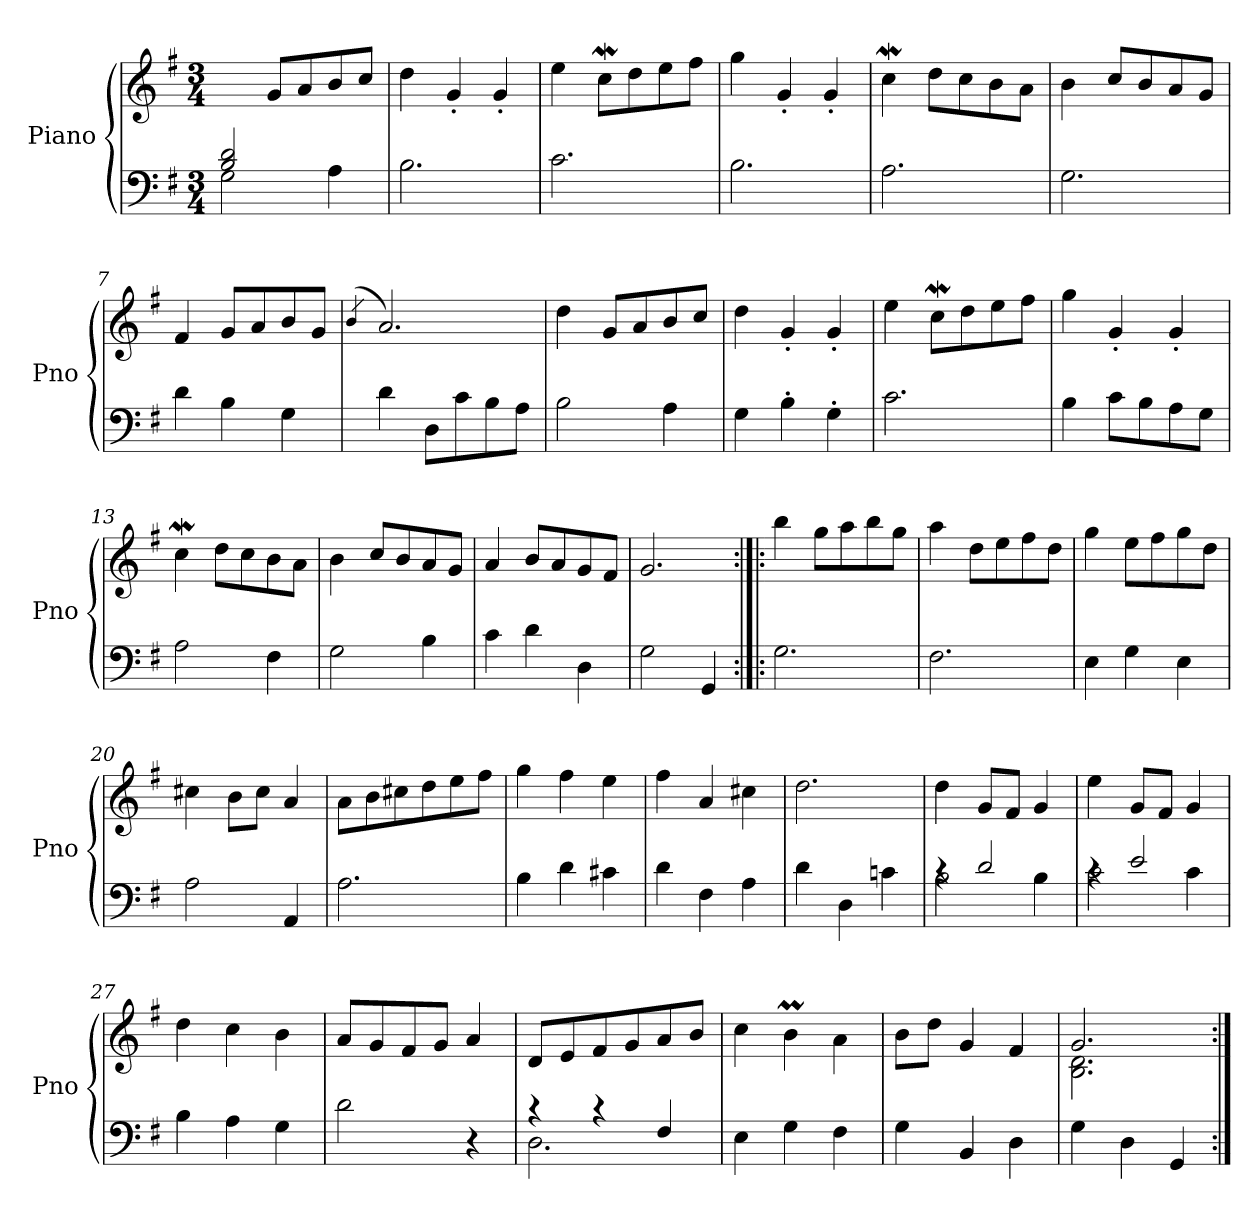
**kern	**kern
*part1	*part1
*staff2	*staff1
*I"Piano	*
*I'Pno	*
*clefF4	*clefG2
*k[f#]	*k[f#]
*M3/4	*M3/4
=1	=1
*^	*
2B/ 2d/	2G\	4dd\yy
.	.	8g/L
.	.	8a/
4A\	4ryy	8b/
.	.	8cc/J
*v	*v	*
=2	=2
2.B\	4dd\
.	4g'/
.	4g'/
=3	=3
2.c\	4ee\
.	8ccw\L
.	8dd\
.	8ee\
.	8ff#\J
=4	=4
2.B\	4gg\
.	4g'/
.	4g'/
=5	=5
2.A\	4ccw\
.	8dd\L
.	8cc\
.	8b\
.	8a\J
=6	=6
2.G\	4b\
.	8cc/L
.	8b/
.	8a/
.	8g/J
=7	=7
4d\	4f#/
4B\	8g/L
.	8a/
4G\	8b/
.	8g/J
=8	=8
.	(<4qb/
*	*^
4d\	2.a/)	4b!yy
8D\L	.	2a!yy
8c\	.	.
8B\	.	.
8A\J	.	.
*	*v	*v
!!LO:LB:g=z
=9	=9
2B\	4dd\
.	8g/L
.	8a/
4A\	8b/
.	8cc/J
=10	=10
4G\	4dd\
4B'\	4g'/
4G'\	4g'/
=11	=11
2.c\	4ee\
.	8ccw\L
.	8dd\
.	8ee\
.	8ff#\J
=12	=12
4B\	4gg\
8c\L	4g'/
8B\	.
8A\	4g'/
8G\J	.
=13	=13
2A\	4ccw\
.	8dd\L
.	8cc\
4F#\	8b\
.	8a\J
=14	=14
2G\	4b\
.	8cc/L
.	8b/
4B\	8a/
.	8g/J
=15	=15
4c\	4a/
4d\	8b/L
.	8a/
4D\	8g/
.	8f#/J
=16	=16
2G\	2.g/
4GG/	.
!!LO:LB:g=z
=17:|!|:	=17:|!|:
2.G\	4bb\
.	8gg\L
.	8aa\
.	8bb\
.	8gg\J
=18	=18
2.F#\	4aa\
.	8dd\L
.	8ee\
.	8ff#\
.	8dd\J
=19	=19
4E\	4gg\
4G\	8ee\L
.	8ff#\
4E\	8gg\
.	8dd\J
=20	=20
2A\	4cc#X\
.	8b\L
.	8cc#\J
4AA/	4a/
=21	=21
2.A\	8a\L
.	8b\
.	8cc#X\
.	8dd\
.	8ee\
.	8ff#\J
=22	=22
4B\	4gg\
4d\	4ff#\
4c#X\	4ee\
=23	=23
4d\	4ff#\
4F#\	4a/
4A\	4cc#X\
=24	=24
4d\	2.dd\
4D\	.
4cn\	.
!!LO:LB:g=z
=25	=25
*^	*
4rc	2B\	4dd\
2d/	.	8g/L
.	.	8f#/J
.	4B\	4g/
=26	=26	=26
4rc	2c\	4ee\
2e/	.	8g/L
.	.	8f#/J
.	4c\	4g/
*v	*v	*
=27	=27
4B\	4dd\
4A\	4cc\
4G\	4b\
=28	=28
2d\	8a/L
.	8g/
.	8f#/
.	8g/J
4r	4a/
=29	=29
*^	*
4r	2.D\	8d/L
.	.	8e/
4r	.	8f#/
.	.	8g/
4F#/	.	8a/
.	.	8b/J
*v	*v	*
=30	=30
4E\	4cc\
4G\	4bm\
4F#\	4a\
=31	=31
4G\	8b\L
.	8dd\J
4BB/	4g/
4D\	4f#/
=32	=32
*	*^
4G\	2.g/	2.B\ 2.d\
4D\	.	.
4GG/	.	.
*	*v	*v
=:|!	=:|!
*-	*-
